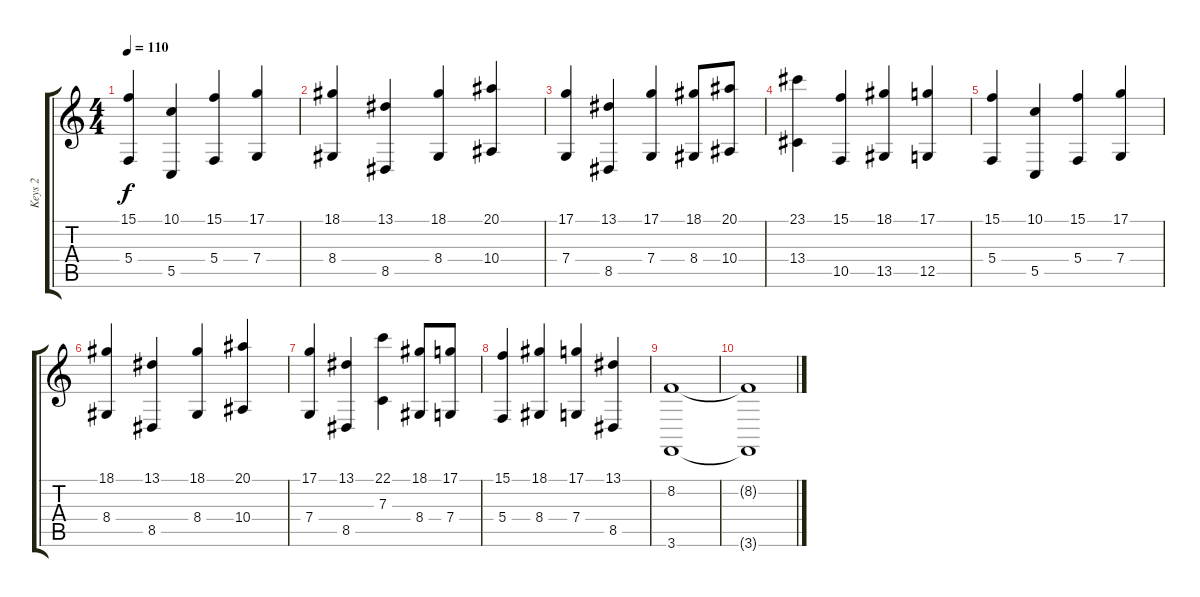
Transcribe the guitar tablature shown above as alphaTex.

\track ("Keys 2" "Keys 2") {instrument pad4choir}
\staff {score tabs}
\tuning (D4 A3 F3 C3 G2 D2) {hide}
\ts (4 4)
\section ("" "")
\tempo 110
\clef g2
\ks c
(15.1 5.4).4{dy f} (10.1 5.5).4 (15.1 5.4).4 (17.1 7.4).4 |
(18.1 8.4).4 (13.1 8.5).4 (18.1 8.4).4 (20.1 10.4).4 |
(17.1 7.4).4 (13.1 8.5).4 (17.1 7.4).4 (18.1 8.4).8 (20.1 10.4).8 |
(23.1 13.4).4 (15.1 10.5).4 (18.1 13.5).4 (17.1 12.5).4 |
(15.1 5.4).4 (10.1 5.5).4 (15.1 5.4).4 (17.1 7.4).4 |
(18.1 8.4).4 (13.1 8.5).4 (18.1 8.4).4 (20.1 10.4).4 |
(17.1 7.4).4 (13.1 8.5).4 (22.1 7.3).4 (18.1 8.4).8 (17.1 7.4).8 |
(15.1 5.4).4 (18.1 8.4).4 (17.1 7.4).4 (13.1 8.5).4 |
(8.2 3.6).1 |
(8.2{t} 3.6{t}).1
